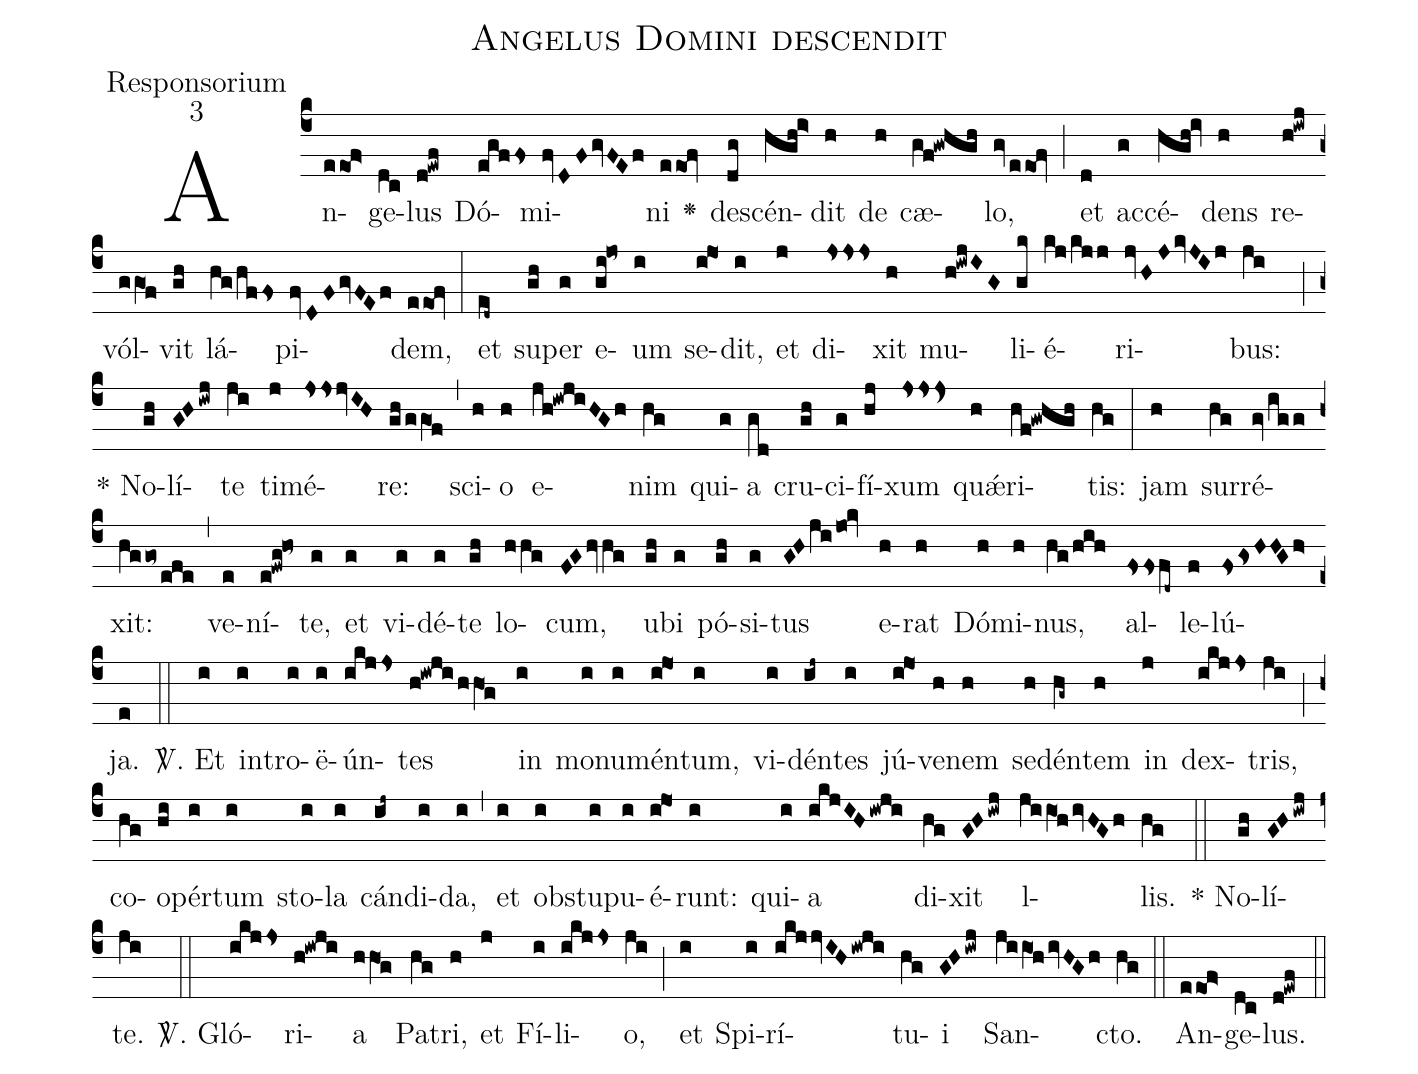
name:Angelus Domini descendit;
office-part:Responsorium;
mode:3;
%%
(c4) An(eeof>)ge(dc)lus(d!ewf) Dó(egffs)mi(fvDFgvFEf)ni(eeof) <v>\greheightstar</v> () de(dg)scén(hgh!i>)dit(h) de(h) cæ(gf!gwhgh)lo,(gveeof) (;) et(d) ac(g)cé(hgh!iv)dens(h) re(h!iwj)vól(ggVO1f)vit(gh) lá(hg/hffs)pi(fvDFgvFEf)dem,(eeof) (:) et(ed~) su(gh)per(g) e(gi!jo~)um(i) se(i!jo1)dit,(i) et(j) di(jsjsjs)xit(h) mu(h!iwjIG)li(gk)é(kj/kjj)ri(jvHJkvJIj)bus:(ji) (;) * No(gh)lí(GHiwj)te(ji) ti(j)mé(jsjsjvIH)re:(gh/ggVO1f) (,) sci(h)o(h) e(jh!iwjiHGh)nim(hg) qui(g)a(gd) cru(gh)ci(g)fí(hj)xum(jsjsjs>) qu<sp>'ae</sp>(h)ri(hf!gwhgh)tis:(hg) (:) jam(h) sur(hg)ré(gvigg)xit:(hggo~/efe) (,) ve(e)ní(e!fwg!ho~)te,(g) et(g) vi(g)dé(g)te(gh) lo(hhg)cum,(FGhvhg) u(gh)bi(g) pó(gh)si(g)tus(GHjijo0!kv) e(h)rat(h) Dó(h)mi(h)nus,(hg/hih) al(fssfd~)le(f)lú(fsgsHHGh>)ja.(e) (::) <sp>V/</sp>. Et(i) in(i)tro(i)ë(i)ún(ikjjs)tes(h!iwjihhVO1g) in(i) mo(i)nu(i)mén(i!jo1)tum,(i) vi(i)dén(ij~)tes(i) jú(i!jo1)ve(h)nem(h) se(h)dén(hg~)tem(h) in(j) dex(ikjjs)tris,(ji) (;) co(hg)o(hi)pér(i)tum(i) sto(i)la(i) cán(ij~)di(i)da,(i) (,) et(i) ob(i)stu(i)pu(i)é(i!jo1)runt:(i) qui(i)a(ikjIHiwji) di(hg)xit(GHiwj) l(jiiVO1hivHGh)lis.(hg) (::) * No(gh)lí(GHiwj)te.(ji) (::) <sp>V/</sp>. Gló(ikjjs)ri(h!iwji)a(hhVO1g) Pa(hg)tri,(h) et(j) Fí(i)li(ikjjs)o,(ji) (;) et(i) Spi(i)rí(ikjjvIHiwji)tu(hg)i(GHiwj) San(ji/iVO1hivHGh)cto.(hg) (::) An(eeof>)ge(dc)lus.(d!ewf) (::)
